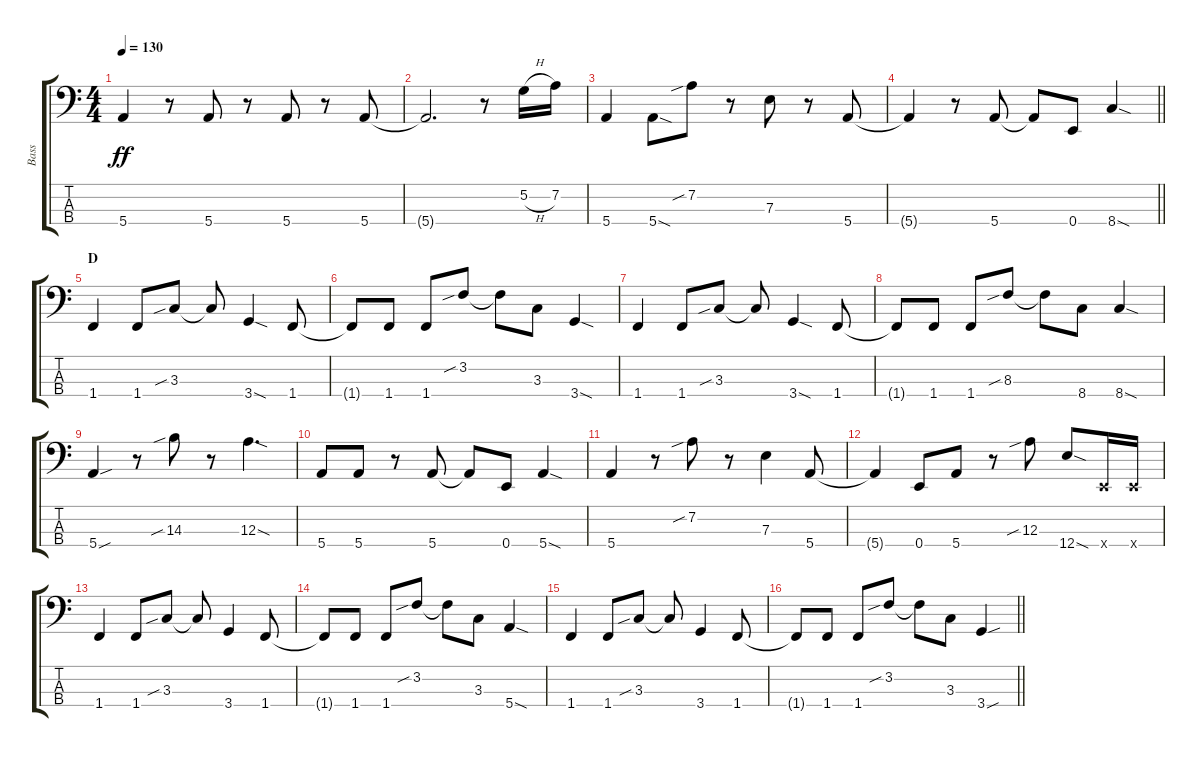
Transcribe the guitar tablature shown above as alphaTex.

\track ("Bass" "Bass") {instrument electricbasspick}
\staff {score tabs}
\tuning (G2 D2 A1 E1) {hide}
\ts (4 4)
\tempo 130
\clef f4
\ks c
5.4.4{dy ff} r.8 5.4.8 r.8 5.4.8 r.8 5.4.8 |
5.4{t}.2{d} r.8 5.2{h}.16 7.2.16 |
5.4.4 5.4{sod}.8 7.2{sib}.8 r.8 7.3.8 r.8 5.4.8 |
\barLineRight lightlight
5.4{t}.4 r.8 5.4.8 5.4{t}.8 0.4.8 8.4{sod}.4 |
\section ("" "D")
1.4.4 1.4.8 3.3{sib}.8 3.3{t}.8 3.4{sod}.4 1.4.8 |
1.4{t}.8 1.4.8 1.4.8 3.2{sib}.8 3.2{t}.8 3.3.8 3.4{sod}.4 |
1.4.4 1.4.8 3.3{sib}.8 3.3{t}.8 3.4{sod}.4 1.4.8 |
1.4{t}.8 1.4.8 1.4.8 8.3{sib}.8 8.3{t}.8 8.4.8 8.4{sod}.4 |
5.4{sou}.4 r.8 14.3{sib}.8 r.8 12.3{sod}.4{d} |
5.4.8 5.4.8 r.8 5.4.8 5.4{t}.8 0.4.8 5.4{sod}.4 |
5.4.4 r.8 7.2{sib}.8 r.8 7.3.4 5.4.8 |
5.4{t}.4 0.4.8 5.4.8 r.8 12.3{sib}.8 12.4{sod}.8 0.4{x}.16 0.4{x}.16 |
1.4.4 1.4.8 3.3{sib}.8 3.3{t}.8 3.4.4 1.4.8 |
1.4{t}.8 1.4.8 1.4.8 3.2{sib}.8 3.2{t}.8 3.3.8 5.4{sod}.4 |
1.4.4 1.4.8 3.3{sib}.8 3.3{t}.8 3.4.4 1.4.8 |
\barLineRight lightlight
1.4{t}.8 1.4.8 1.4.8 3.2{sib}.8 3.2{t}.8 3.3.8 3.4{sou}.4
